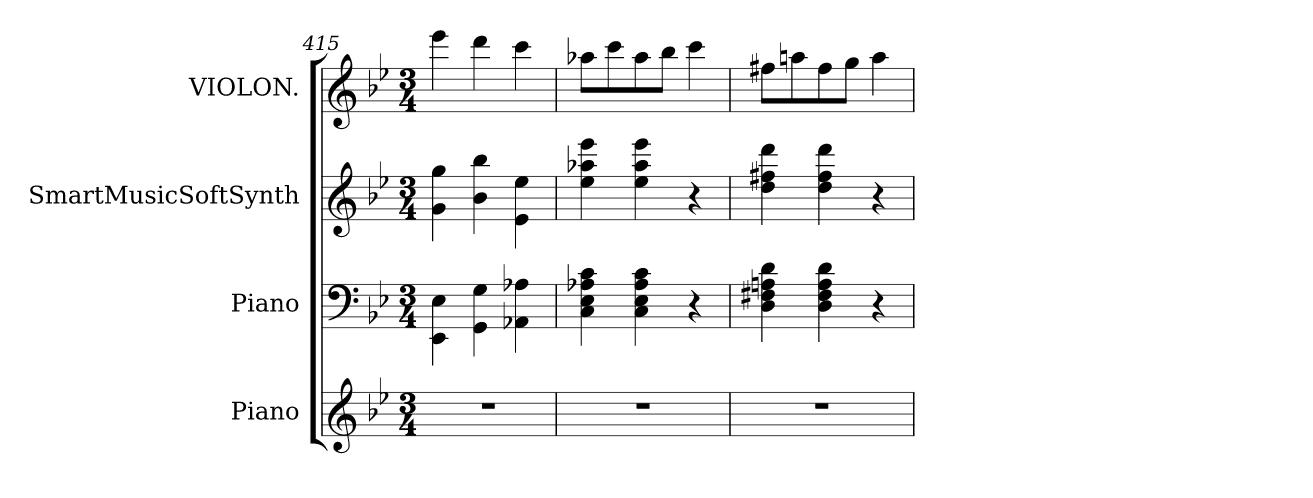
**kern	**kern	**kern	**kern
*part4	*part3	*part2	*part1
*staff4	*staff3	*staff2	*staff1
*I"Piano	*I"Piano	*I"SmartMusicSoftSynth	*I"VIOLON.
*I'P.	*	*	*
*clefG2	*clefF4	*clefG2	*clefG2
*k[b-e-]	*k[b-e-]	*k[b-e-]	*k[b-e-]
*M3/4	*M3/4	*M3/4	*M3/4
=415	=415	=415	=415
2.r	4EE-\ 4E-\	4g\ 4gg\	4eee-\
.	4GG\ 4G\	4b-\ 4bb-\	4ddd\
.	4AA-X\ 4A-X\	4e-\ 4ee-\	4ccc\
=416	=416	=416	=416
2.r	4C\ 4E-\ 4A-X\ 4c\	4ee-\ 4aa-X\ 4eee-\	8aa-X\L
.	.	.	8ccc\
.	4C\ 4E-\ 4A-\ 4c\	4ee-\ 4aa-\ 4eee-\	8aa-\
.	.	.	8bb-\J
.	4r	4r	4ccc\
=417	=417	=417	=417
2.r	4D\ 4F#X\ 4An\ 4d\	4dd\ 4ff#X\ 4ddd\	8ff#X\L
.	.	.	8aan\
.	4D\ 4F#\ 4A\ 4d\	4dd\ 4ff#\ 4ddd\	8ff#\
.	.	.	8gg\J
.	4r	4r	4aa\
=	=	=	=
*-	*-	*-	*-
